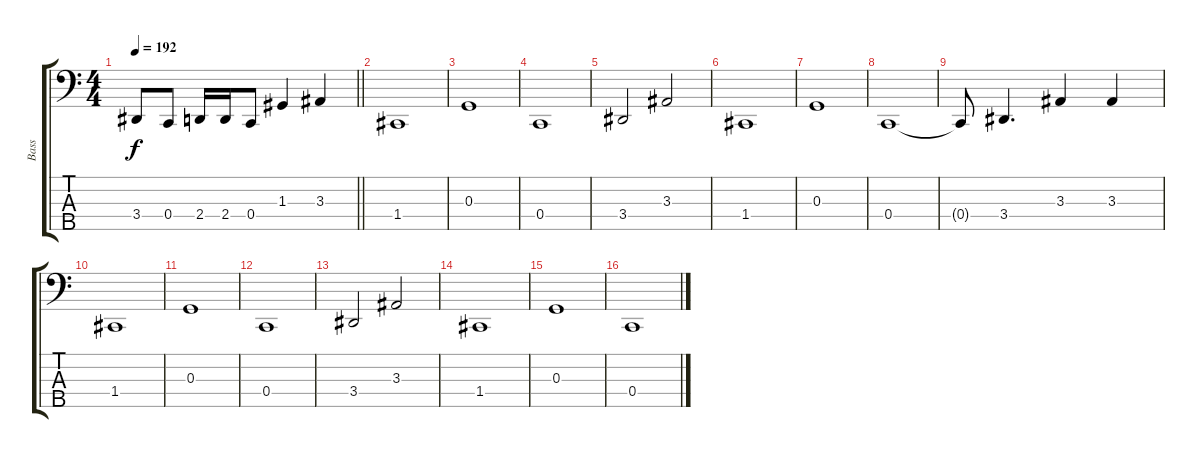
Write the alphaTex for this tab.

\track ("Bass" "Bass") {instrument electricbasspick}
\staff {score tabs}
\tuning (F2 C2 G1 C1 A0) {hide}
\ts (4 4)
\tempo 192
\clef f4
\barLineRight lightlight
\ks c
3.4.8{dy f} 0.4.8 2.4.16 2.4.16 0.4.8 1.3.4 3.3.4 |
1.4.1 |
0.3.1 |
0.4.1 |
3.4.2 3.3.2 |
1.4.1 |
0.3.1 |
0.4.1 |
0.4{t}.8 3.4.4{d} 3.3.4 3.3.4 |
1.4.1 |
0.3.1 |
0.4.1 |
3.4.2 3.3.2 |
1.4.1 |
0.3.1 |
0.4.1
